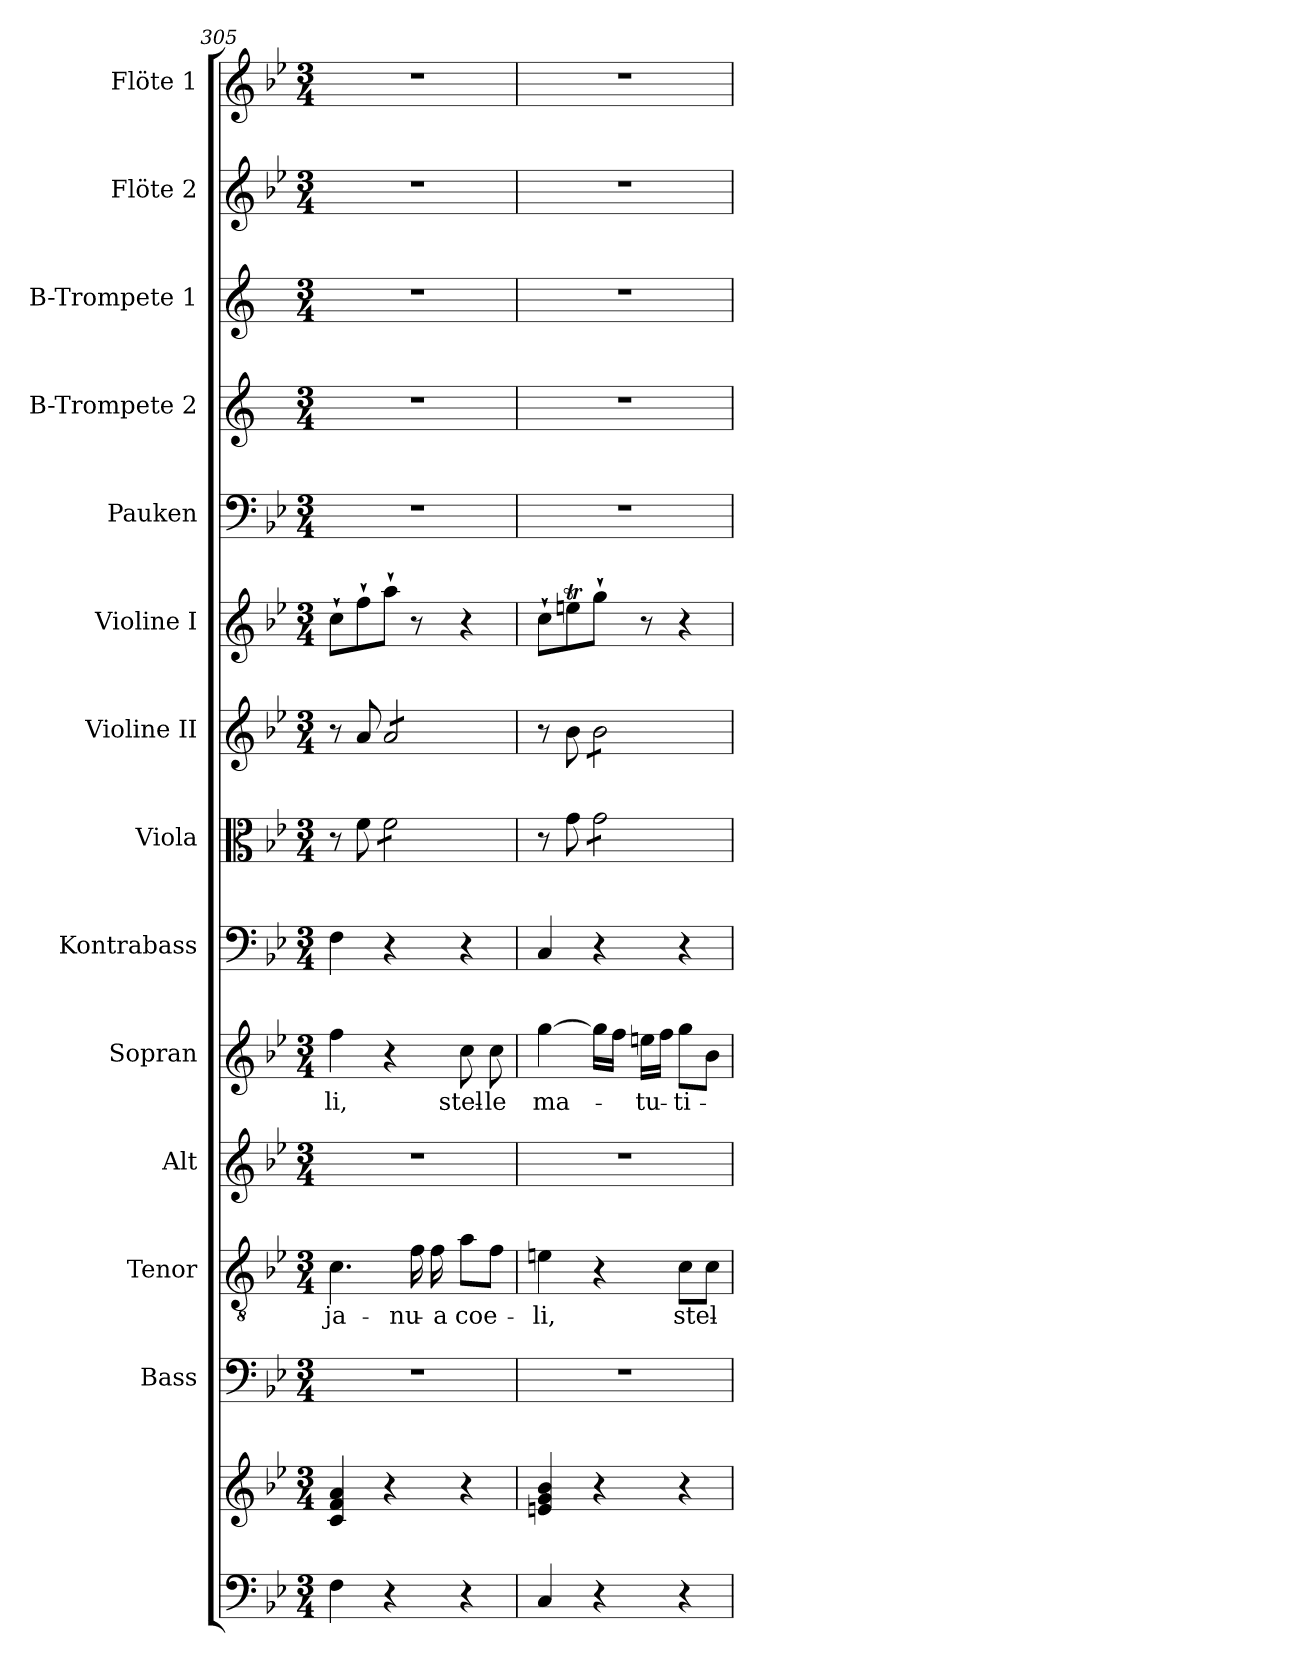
**kern	**kern	**kern	**kern	**text	**kern	**kern	**text	**kern	**kern	**kern	**kern	**kern	**kern	**kern	**kern	**kern
*part14	*part14	*part13	*part12	*part12	*part11	*part10	*part10	*part9	*part8	*part7	*part6	*part5	*part4	*part3	*part2	*part1
*staff15	*staff14	*staff13	*staff12	*staff12	*staff11	*staff10	*staff10	*staff9	*staff8	*staff7	*staff6	*staff5	*staff4	*staff3	*staff2	*staff1
*	*	*I"Bass	*I"Tenor	*	*I"Alt	*I"Sopran	*	*I"Kontrabass	*I"Viola	*I"Violine II	*I"Violine I	*I"Pauken	*I"B-Trompete 2	*I"B-Trompete 1	*I"Flöte 2	*I"Flöte 1
*	*	*I'B.	*I'T.	*	*I'A.	*I'S.	*	*I'Kb.	*I'Vla.	*I'Vl. II	*I'Vl. I	*I'Pk.	*I'B Trp. 2	*I'B Trp. 1	*I'Fl. 2	*I'Fl. 1
*clefF4	*clefG2	*clefF4	*clefGv2	*	*clefG2	*clefG2	*	*clefF4	*clefC3	*clefG2	*clefG2	*clefF4	*clefG2	*clefG2	*clefG2	*clefG2
*	*	*	*	*	*	*	*	*ITrd7c12	*	*	*	*	*ITrd1c2	*ITrd1c2	*	*
*k[b-e-]	*k[b-e-]	*k[b-e-]	*k[b-e-]	*	*k[b-e-]	*k[b-e-]	*	*k[b-e-]	*k[b-e-]	*k[b-e-]	*k[b-e-]	*k[b-e-]	*k[b-e-]	*k[b-e-]	*k[b-e-]	*k[b-e-]
*B-:	*B-:	*B-:	*B-:	*	*B-:	*B-:	*	*B-:	*B-:	*B-:	*B-:	*B-:	*B-:	*B-:	*B-:	*B-:
*M3/4	*M3/4	*M3/4	*M3/4	*	*M3/4	*M3/4	*	*M3/4	*M3/4	*M3/4	*M3/4	*M3/4	*M3/4	*M3/4	*M3/4	*M3/4
=305	=305	=305	=305	=305	=305	=305	=305	=305	=305	=305	=305	=305	=305	=305	=305	=305
!	!	!	!	!LO:LY:b	!	!	!LO:LY:b	!	!	!	!	!	!	!	!	!
4F\	4c/ 4f/ 4a/	2.r	4.c\	ja-	2.r	4ff\	-li,	4FF\	8r	8r	8cc`>\L	2.r	2.r	2.r	2.r	2.r
.	.	.	.	.	.	.	.	.	8f\	8a/	8ff`>\	.	.	.	.	.
*	*	*	*	*	*	*	*	*	*tremolo	*	*	*	*	*	*	*
*	*	*	*	*	*	*	*	*	*	*tremolo	*	*	*	*	*	*
4r	4r	.	.	.	.	4r	.	4r	8f\L	8a/L	8aa`>\J	.	.	.	.	.
!	!	!	!	!LO:LY:b	!	!	!	!	!	!	!	!	!	!	!	!
.	.	.	16f\	-nu-	.	.	.	.	8f\	8a/	8r	.	.	.	.	.
!	!	!	!	!LO:LY:b	!	!	!	!	!	!	!	!	!	!	!	!
.	.	.	16f\	-a	.	.	.	.	.	.	.	.	.	.	.	.
!	!	!	!	!LO:LY:b	!	!	!LO:LY:b	!	!	!	!	!	!	!	!	!
4r	4r	.	8a\L	coe-	.	8cc\	stel-	4r	8f\	8a/	4r	.	.	.	.	.
!	!	!	!	!	!	!	!LO:LY:b	!	!	!	!	!	!	!	!	!
.	.	.	8f\J	.	.	8cc\	-le	.	8f\J	8a/J	.	.	.	.	.	.
*	*	*	*	*	*	*	*	*	*	*Xtremolo	*	*	*	*	*	*
*	*	*	*	*	*	*	*	*	*Xtremolo	*	*	*	*	*	*	*
=306	=306	=306	=306	=306	=306	=306	=306	=306	=306	=306	=306	=306	=306	=306	=306	=306
!	!	!	!	!LO:LY:b	!	!	!LO:LY:b	!	!	!	!	!	!	!	!	!
4C/	4en/ 4g/ 4b-/	2.r	4en\	-li,	2.r	[4gg\	ma-	4CC/	8r	8r	8cc`>\L	2.r	2.r	2.r	2.r	2.r
.	.	.	.	.	.	.	.	.	8g\	8b-\	8eent\	.	.	.	.	.
*	*	*	*	*	*	*	*	*	*tremolo	*	*	*	*	*	*	*
*	*	*	*	*	*	*	*	*	*	*tremolo	*	*	*	*	*	*
4r	4r	.	4r	.	.	16gg\LL]	.	4r	8g\L	8b-\L	8gg`>\J	.	.	.	.	.
.	.	.	.	.	.	16ff\JJ	.	.	.	.	.	.	.	.	.	.
!	!	!	!	!	!	!	!LO:LY:b	!	!	!	!	!	!	!	!	!
.	.	.	.	.	.	16een\LL	-tu-	.	8g\	8b-\	8r	.	.	.	.	.
.	.	.	.	.	.	16ff\JJ	.	.	.	.	.	.	.	.	.	.
!	!	!	!	!LO:LY:b	!	!	!LO:LY:b	!	!	!	!	!	!	!	!	!
4r	4r	.	8c\L	stel-	.	8gg\L	-ti-	4r	8g\	8b-\	4r	.	.	.	.	.
.	.	.	8c\J	.	.	8b-\J	.	.	8g\J	8b-\J	.	.	.	.	.	.
*	*	*	*	*	*	*	*	*	*	*Xtremolo	*	*	*	*	*	*
*	*	*	*	*	*	*	*	*	*Xtremolo	*	*	*	*	*	*	*
=	=	=	=	=	=	=	=	=	=	=	=	=	=	=	=	=
*-	*-	*-	*-	*-	*-	*-	*-	*-	*-	*-	*-	*-	*-	*-	*-	*-
